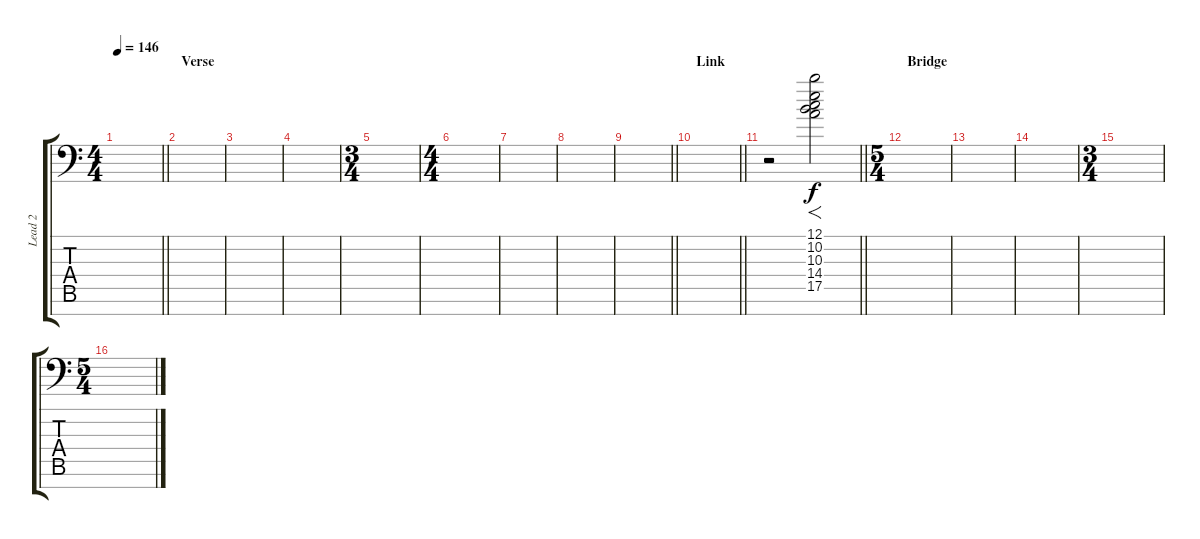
\track ("Lead 2" "Lead 2") {instrument distortionguitar}
\staff {score tabs}
\tuning (B3 Gb3 D3 A2 E2 A1 E1) {hide}
\ts (4 4)
\tempo 146
\clef f4
\barLineRight lightlight
\ks aminor
|
\section ("" "Verse")
|
|
|
\ts (3 4)
|
\ts (4 4)
|
|
|
\barLineRight lightlight
|
\section ("" "Link")
\barLineRight lightlight
|
\barLineRight lightlight
r.2{instrument electricguitarjazz} (12.1 10.2 10.3 14.4 17.5).2{f} |
\ts (5 4)
\section ("" "Bridge")
|
|
|
\ts (3 4)
|
\ts (5 4)
